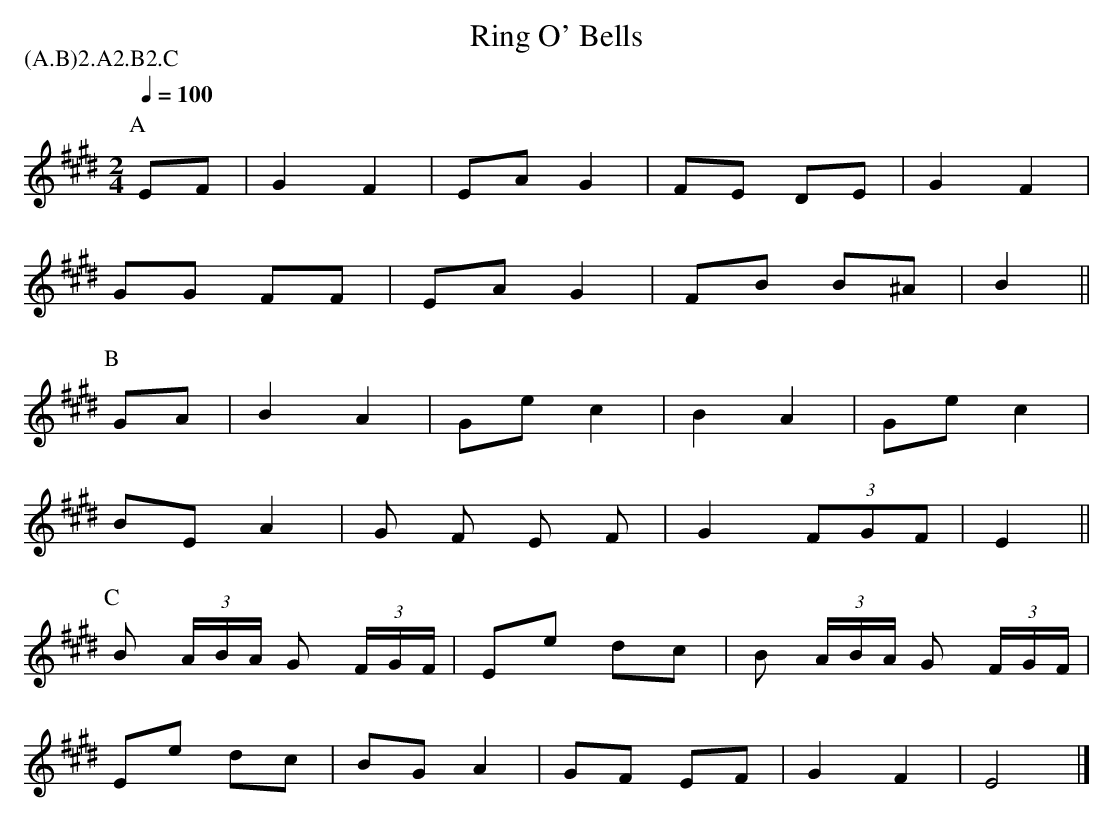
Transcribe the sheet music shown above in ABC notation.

X:1
T:Ring O' Bells
Q:1/4=100
M:2/4
L:1/8
P:(A.B)2.A2.B2.C
K:Emaj
P:A
EF |\
G2 F2 | EA G2 | FE DE | G2 F2 |
GG FF | EA G2 | FB B^A | B2 ||
P:B
GA |\
B2 A2 | Ge c2 | B2 A2 | Ge c2 |
BE A2 | G F E F | G2 (3FGF | E2 ||
P:C
B (3A/2B/2A/2 G (3F/2G/2F/2 |\
Ee dc | B (3A/2B/2A/2 G (3F/2G/2F/2 |
Ee dc | BG A2 | GF EF | G2 F2 | E4 |]
